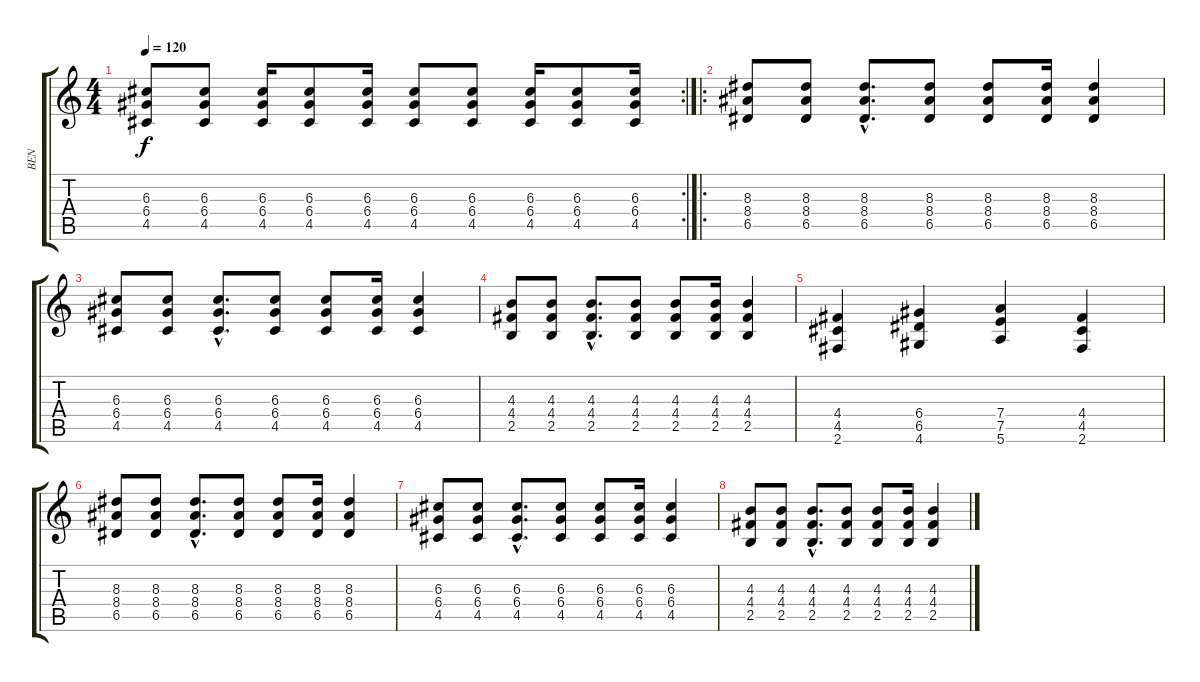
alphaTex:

\track ("BEN" "BEN") {instrument acousticguitarnylon}
\staff {score tabs}
\tuning (E4 B3 G3 D3 A2 E2) {hide}
\rc 2
\ts (4 4)
\tempo 120
\clef g2
\ks c
(6.3 6.4 4.5).8{dy f} (6.3 6.4 4.5).8 (6.3 6.4 4.5).16 (6.3 6.4 4.5).8 (6.3 6.4 4.5).16 (6.3 6.4 4.5).8 (6.3 6.4 4.5).8 (6.3 6.4 4.5).16 (6.3 6.4 4.5).8 (6.3 6.4 4.5).16 |
\ro
(8.3 8.4 6.5).8 (8.3 8.4 6.5).8 (8.3{hac} 8.4{hac} 6.5{hac}).8{d} (8.3 8.4 6.5).8 (8.3 8.4 6.5).8 (8.3 8.4 6.5).16 (8.3 8.4 6.5).4 |
(6.3 6.4 4.5).8 (6.3 6.4 4.5).8 (6.3{hac} 6.4{hac} 4.5{hac}).8{d} (6.3 6.4 4.5).8 (6.3 6.4 4.5).8 (6.3 6.4 4.5).16 (6.3 6.4 4.5).4 |
(4.3 4.4 2.5).8 (4.3 4.4 2.5).8 (4.3{hac} 4.4{hac} 2.5{hac}).8{d} (4.3 4.4 2.5).8 (4.3 4.4 2.5).8 (4.3 4.4 2.5).16 (4.3 4.4 2.5).4 |
(4.4 4.5 2.6).4 (6.4 6.5 4.6).4 (7.4 7.5 5.6).4 (4.4 4.5 2.6).4 |
(8.3 8.4 6.5).8 (8.3 8.4 6.5).8 (8.3{hac} 8.4{hac} 6.5{hac}).8{d} (8.3 8.4 6.5).8 (8.3 8.4 6.5).8 (8.3 8.4 6.5).16 (8.3 8.4 6.5).4 |
(6.3 6.4 4.5).8 (6.3 6.4 4.5).8 (6.3{hac} 6.4{hac} 4.5{hac}).8{d} (6.3 6.4 4.5).8 (6.3 6.4 4.5).8 (6.3 6.4 4.5).16 (6.3 6.4 4.5).4 |
(4.3 4.4 2.5).8 (4.3 4.4 2.5).8 (4.3{hac} 4.4{hac} 2.5{hac}).8{d} (4.3 4.4 2.5).8 (4.3 4.4 2.5).8 (4.3 4.4 2.5).16 (4.3 4.4 2.5).4
